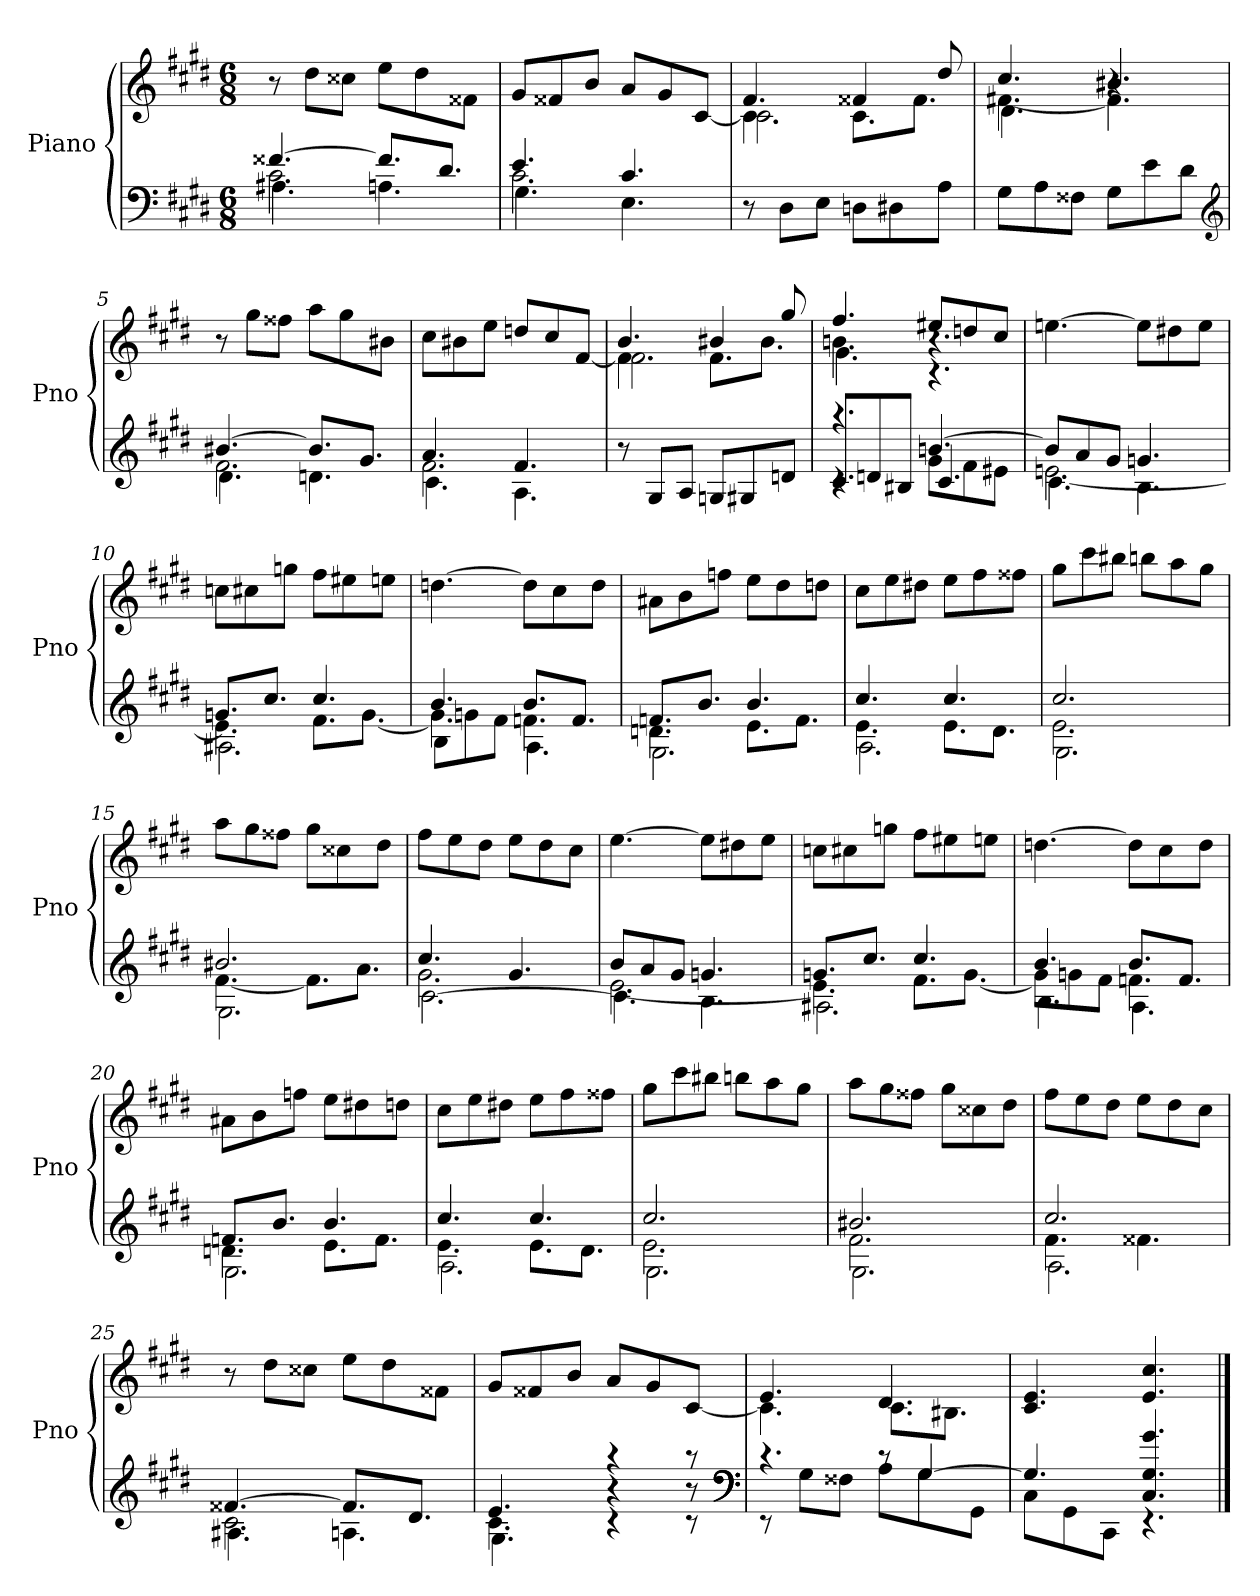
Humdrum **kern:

**kern	**kern
*part1	*part1
*staff2	*staff1
*I"Piano	*
*I'Pno	*
*clefF4	*clefG2
*k[f#c#g#d#]	*k[f#c#g#d#]
*c#:	*c#:
*M6/8	*M6/8
=1	=1
*^	*
*	*^	*
[4.f##X	2.c#	4.A#X\	8r
.	.	.	8dd#L
.	.	.	8cc##XJ
8.f##L]	.	4.An\	8eeL
.	.	.	8dd#
8.d#J	.	.	.
.	.	.	8f##XJ
=2	=2	=2	=2
4.e	2.c#	4.G#\	8g#L
.	.	.	8f##X
.	.	.	8bJ
4.c#	.	4.E\	8aL
.	.	.	8g#
.	.	.	[8c#J
*v	*v	*v	*
=3	=3
*	*^
*	*	*^
8r	4.f#	4.c#]	2.c#\
8D#L	.	.	.
8EJ	.	.	.
8DnL	4f##X	8.c#L	.
8D#X	.	.	.
.	.	8.f##J	.
8AJ	8dd#	.	.
=4	=4	=4	=4
8G#L	4.cc#	[4.f#X	4.d#\
8A	.	.	.
8F##XJ	.	.	.
8G#L	4.b#X	4.f#]	4.r
8e	.	.	.
8d#J	.	.	.
*	*v	*v	*v
*clefG2	*
=5	=5
*^	*
*	*^	*
[4.b#X	2.f#	4.d#\	8r
.	.	.	8gg#L
.	.	.	8ff##XJ
8.b#L]	.	4.dn\	8aaL
.	.	.	8gg#
8.g#J	.	.	.
.	.	.	8b#XJ
=6	=6	=6	=6
4.a	2.f#	4.c#\	8cc#L
.	.	.	8b#X
.	.	.	8eeJ
4.f#	.	4.A\	8ddnL
.	.	.	8cc#
.	.	.	[8f#J
*v	*v	*v	*
=7	=7
*	*^
*	*	*^
8r	4.b	4.f#]	2.f#\
8G#L	.	.	.
8AJ	.	.	.
8GnL	4b#X	8.f#L	.
8G#X	.	.	.
.	.	8.b#J	.
8dnJ	8gg#	.	.
=8	=8	=8	=8
*^	*	*	*
*	*^	*	*	*
4.raa	4.rc	8c#/L	4.ff#	4.bn	4.g#\
.	.	8dn/	.	.	.
.	.	8B#X/J	.	.	.
[4.bn	8g#L	4.c#/	8ee#XL	4.rc	4.r
.	8f#	.	8ddn	.	.
.	8e#XJ	.	8cc#J	.	.
*	*	*	*v	*v	*v
=9	=9	=9	=9
8bL]	[2.en	4.c#\	[4.een
8a	.	.	.
8g#J	.	.	.
4.gn	.	4.B\	8eeL]
.	.	.	8dd#X
.	.	.	8eeJ
=10	=10	=10	=10
8.gnL	4.e]	2.A#X\	8ccnL
.	.	.	8cc#X
8.cc#J	.	.	.
.	.	.	8ggnJ
4.cc#	8.f#L	.	8ff#L
.	.	.	8ee#X
.	[8.gJ	.	.
.	.	.	8eenJ
=11	=11	=11	=11
4.b	4.g]	8B\L	[4.ddn
.	.	8gn\	.
.	.	8f#\J	.
8.bL	4.fn	4.A\	8ddL]
.	.	.	8cc#
8.fJ	.	.	.
.	.	.	8ddJ
=12	=12	=12	=12
8.fnL	4.dn	2.G#\	8a#XL
.	.	.	8b
8.bJ	.	.	.
.	.	.	8ffnJ
4.b	8.eL	.	8eeL
.	.	.	8dd#
.	8.fJ	.	.
.	.	.	8ddnJ
=13	=13	=13	=13
4.cc#	4.e	2.A\	8cc#L
.	.	.	8ee
.	.	.	8dd#XJ
4.cc#	8.eL	.	8eeL
.	.	.	8ff#
.	8.d#J	.	.
.	.	.	8ff##XJ
=14	=14	=14	=14
2.cc#	2.e	2.G#\	8gg#L
.	.	.	8ccc#
.	.	.	8bb#XJ
.	.	.	8bbnL
.	.	.	8aa
.	.	.	8gg#J
=15	=15	=15	=15
2.b#X	[4.f#	2.G#\	8aaL
.	.	.	8gg#
.	.	.	8ff##XJ
.	8.f#L]	.	8gg#L
.	.	.	8cc##X
.	8.aJ	.	.
.	.	.	8dd#J
=16	=16	=16	=16
4.cc#	2.g#	[2.c#\	8ff#L
.	.	.	8ee
.	.	.	8dd#J
4.g#	.	.	8eeL
.	.	.	8dd#
.	.	.	8cc#J
=17	=17	=17	=17
8bL	[2.e	4.c#\]	[4.ee
8a	.	.	.
8g#J	.	.	.
4.gn	.	4.B\	8eeL]
.	.	.	8dd#X
.	.	.	8eeJ
=18	=18	=18	=18
8.gnL	4.e]	2.A#X\	8ccnL
.	.	.	8cc#X
8.cc#J	.	.	.
.	.	.	8ggnJ
4.cc#	8.f#L	.	8ff#L
.	.	.	8ee#X
.	[8.gJ	.	.
.	.	.	8eenJ
=19	=19	=19	=19
4.b	8gL]	4.B\	[4.ddn
.	8gn	.	.
.	8f#J	.	.
8.bL	4.fn	4.A\	8ddL]
.	.	.	8cc#
8.fJ	.	.	.
.	.	.	8ddJ
=20	=20	=20	=20
8.fnL	4.dn	2.G#\	8a#XL
.	.	.	8b
8.bJ	.	.	.
.	.	.	8ffnJ
4.b	8.eL	.	8eeL
.	.	.	8dd#X
.	8.fJ	.	.
.	.	.	8ddnJ
=21	=21	=21	=21
4.cc#	4.e	2.A\	8cc#L
.	.	.	8ee
.	.	.	8dd#XJ
4.cc#	8.eL	.	8eeL
.	.	.	8ff#
.	8.d#J	.	.
.	.	.	8ff##XJ
=22	=22	=22	=22
2.cc#	2.e	2.G#\	8gg#L
.	.	.	8ccc#
.	.	.	8bb#XJ
.	.	.	8bbnL
.	.	.	8aa
.	.	.	8gg#J
=23	=23	=23	=23
2.b#X	2.f#	2.G#\	8aaL
.	.	.	8gg#
.	.	.	8ff##XJ
.	.	.	8gg#L
.	.	.	8cc##X
.	.	.	8dd#J
=24	=24	=24	=24
2.cc#	4.f#	2.A\	8ff#L
.	.	.	8ee
.	.	.	8dd#J
.	4.f##X	.	8eeL
.	.	.	8dd#
.	.	.	8cc#J
=25	=25	=25	=25
[4.f##X	2.c#	4.A#X\	8r
.	.	.	8dd#L
.	.	.	8cc##XJ
8.f##L]	.	4.An\	8eeL
.	.	.	8dd#
8.d#J	.	.	.
.	.	.	8f##XJ
=26	=26	=26	=26
4.e	4.c#	4.G#\	8g#L
.	.	.	8f##X
.	.	.	8bJ
4raa	4rc	4r	8aL
.	.	.	8g#
8raa	8rc	8r	[8c#J
*v	*v	*v	*
*clefF4	*
=27	=27
*^	*^
4.rc	8rEE	4.e	4.c#]
.	8G#L	.	.
.	8F##XJ	.	.
8rc	8AL	4.d#	8.c#L
[4G#	8G#	.	.
.	.	.	8.B#XJ
.	8GG#J	.	.
*	*	*v	*v
=28	=28	=28
4.G#]	8C#L	4.c# 4.e
.	8GG#	.
.	8CC#J	.
4.C# 4.G# 4.g#	4.rEE	4.e 4.cc#
*v	*v	*
==	==
*-	*-
